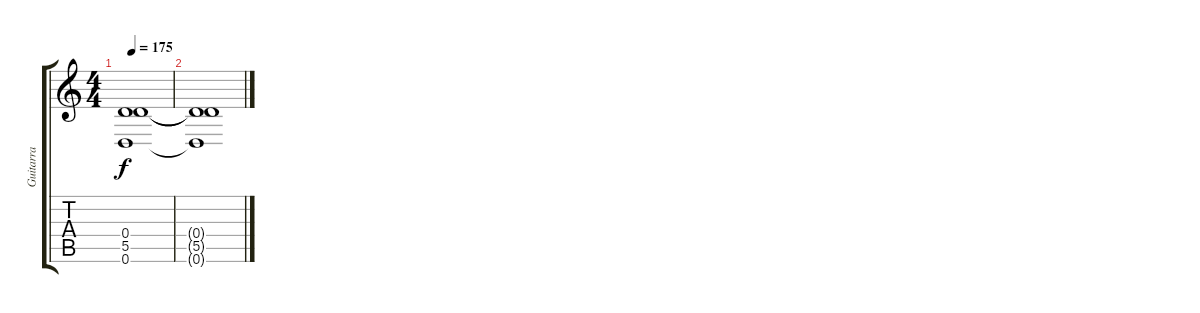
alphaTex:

\track ("Guitarra" "Guitarra") {instrument distortionguitar}
\staff {score tabs}
\tuning (E4 B3 G3 D3 A2 D2) {hide}
\ts (4 4)
\tempo 175
\clef g2
\ks c
(0.4{t} 5.5{t} 0.6{t}).1{dy f} |
(0.4{t} 5.5{t} 0.6{t}).1
